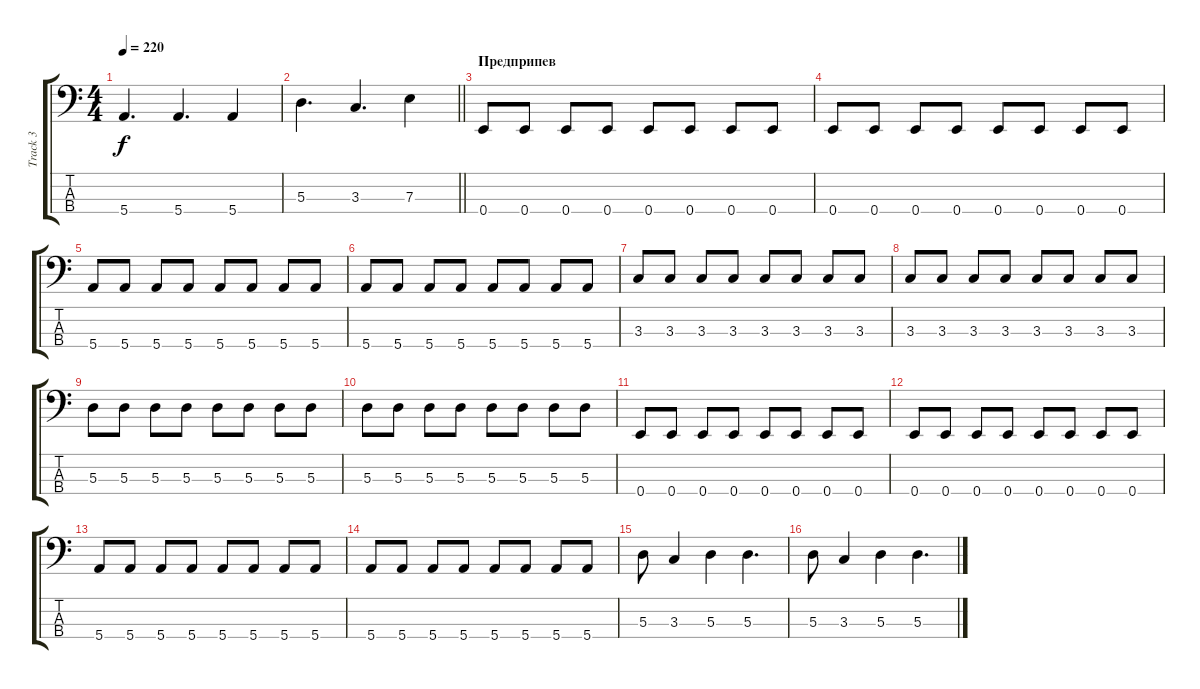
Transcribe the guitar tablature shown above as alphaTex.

\track ("Track 3" "Track 3") {instrument electricbasspick}
\staff {score tabs}
\tuning (G2 D2 A1 E1) {hide}
\ts (4 4)
\tempo 220
\clef f4
\ks c
5.4.4{d dy f} 5.4.4{d} 5.4.4 |
\barLineRight lightlight
5.3.4{d} 3.3.4{d} 7.3.4 |
\section ("" "Предприпев")
0.4.8 0.4.8 0.4.8 0.4.8 0.4.8 0.4.8 0.4.8 0.4.8 |
0.4.8 0.4.8 0.4.8 0.4.8 0.4.8 0.4.8 0.4.8 0.4.8 |
5.4.8 5.4.8 5.4.8 5.4.8 5.4.8 5.4.8 5.4.8 5.4.8 |
5.4.8 5.4.8 5.4.8 5.4.8 5.4.8 5.4.8 5.4.8 5.4.8 |
3.3.8 3.3.8 3.3.8 3.3.8 3.3.8 3.3.8 3.3.8 3.3.8 |
3.3.8 3.3.8 3.3.8 3.3.8 3.3.8 3.3.8 3.3.8 3.3.8 |
5.3.8 5.3.8 5.3.8 5.3.8 5.3.8 5.3.8 5.3.8 5.3.8 |
5.3.8 5.3.8 5.3.8 5.3.8 5.3.8 5.3.8 5.3.8 5.3.8 |
0.4.8 0.4.8 0.4.8 0.4.8 0.4.8 0.4.8 0.4.8 0.4.8 |
0.4.8 0.4.8 0.4.8 0.4.8 0.4.8 0.4.8 0.4.8 0.4.8 |
5.4.8 5.4.8 5.4.8 5.4.8 5.4.8 5.4.8 5.4.8 5.4.8 |
5.4.8 5.4.8 5.4.8 5.4.8 5.4.8 5.4.8 5.4.8 5.4.8 |
5.3.8 3.3.4 5.3.4 5.3.4{d} |
5.3.8 3.3.4 5.3.4 5.3.4{d}
